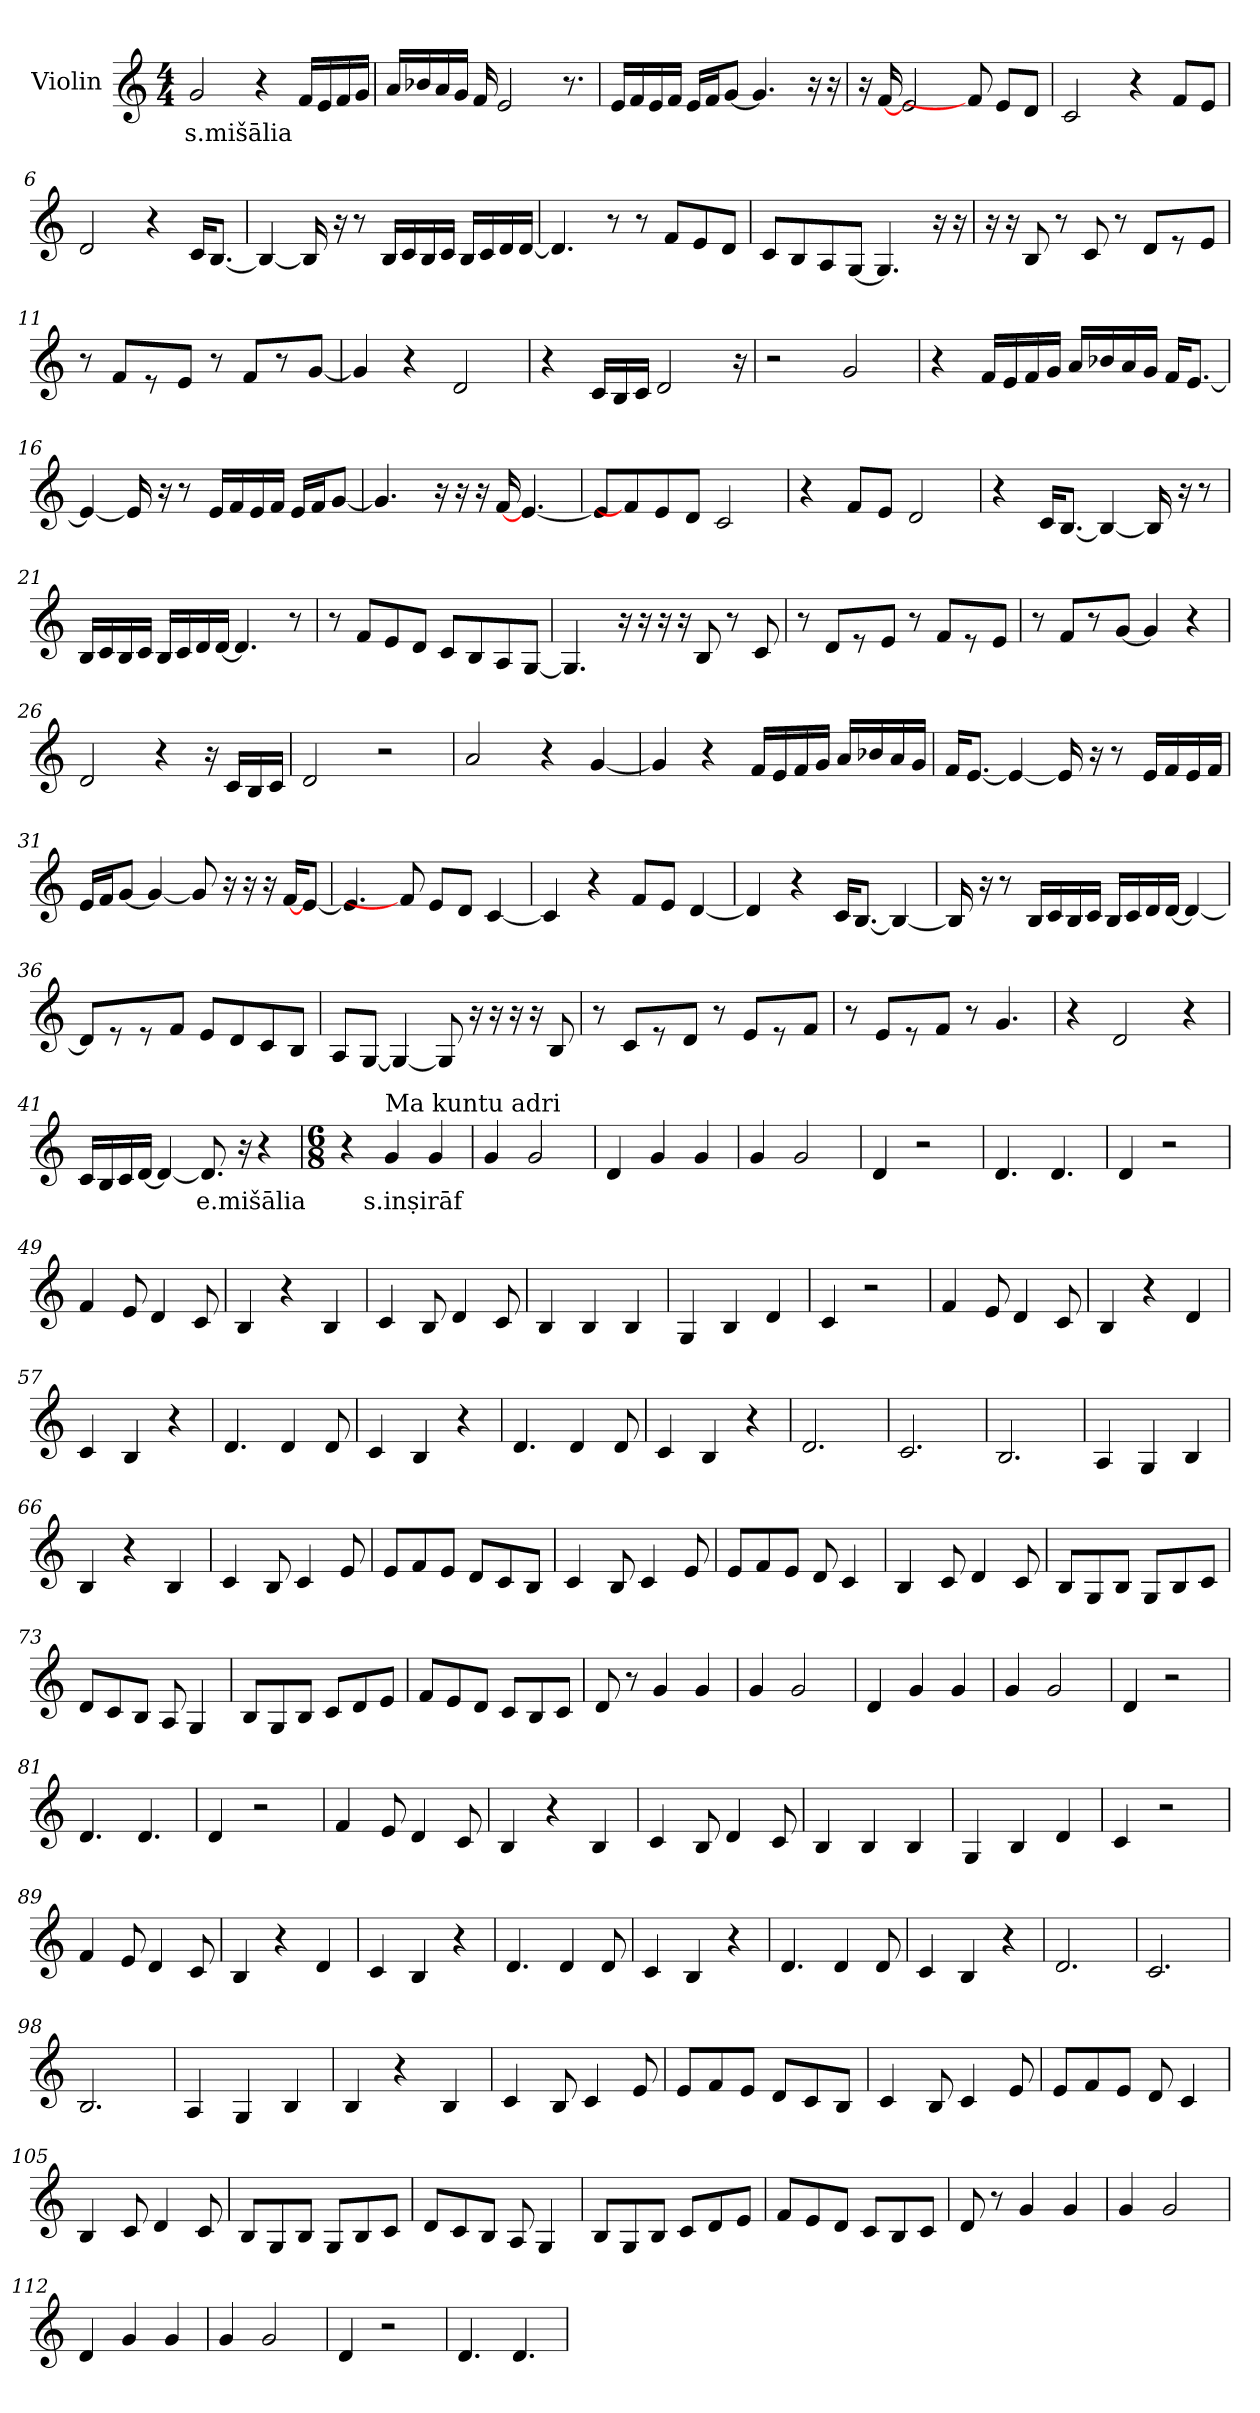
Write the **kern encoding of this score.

**kern	**text
*part1	*part1
*staff1	*staff1
*I"Violin	*
*clefG2	*
*k[]	*
*M4/4	*
*MM80	*
=1	=1
!	!LO:LY:b
2g/	s.mišālia
4r	.
16f/LL	.
16e/	.
16f/	.
16g/JJ	.
=2	=2
16a/LL	.
16b-X/	.
16a/	.
16g/JJ	.
16f/	.
2e/	.
8.r	.
=3	=3
16e/LL	.
16f/	.
16e/	.
16f/JJ	.
16e/LL	.
16f/J	.
[8g/J	.
4.g/]	.
16r	.
16r	.
=4	=4
16r	.
[16f/	.
2e/	.
8f/]	.
8e/L	.
8d/J	.
!!LO:LB:g=z
=5	=5
2c/	.
4r	.
8f/L	.
8e/J	.
=6	=6
2d/	.
4r	.
16c/KL	.
[8.B/J	.
=7	=7
4B/_	.
16B/]	.
16r	.
8r	.
16B/LL	.
16c/	.
16B/	.
16c/JJ	.
16B/LL	.
16c/	.
16d/	.
[16d/JJ	.
=8	=8
4.d/]	.
8r	.
8r	.
8f/L	.
8e/	.
8d/J	.
!!LO:LB:g=z
=9	=9
8c/L	.
8B/	.
8A/	.
[8G/J	.
4.G/]	.
16r	.
16r	.
=10	=10
16r	.
16r	.
8B/	.
8r	.
8c/	.
8r	.
8d/L	.
8r	.
8e/J	.
=11	=11
8r	.
8f/L	.
8r	.
8e/J	.
8r	.
8f/L	.
8r	.
[8g/J	.
=12	=12
4g/]	.
4r	.
2d/	.
!!LO:LB:g=z
=13	=13
4r	.
16c/LL	.
16B/	.
16c/JJ	.
2d/	.
16r	.
=14	=14
2r	.
2g/	.
=15	=15
4r	.
16f/LL	.
16e/	.
16f/	.
16g/JJ	.
16a/LL	.
16b-X/	.
16a/	.
16g/JJ	.
16f/KL	.
[8.e/J	.
=16	=16
4e/_	.
16e/]	.
16r	.
8r	.
16e/LL	.
16f/	.
16e/	.
16f/JJ	.
16e/LL	.
16f/J	.
[8g/J	.
=17	=17
4.g/]	.
16r	.
16r	.
16r	.
[16f/	.
[4.e/	.
!!LO:LB:g=z
=18	=18
8e/L]	.
8f/]	.
8e/	.
8d/J	.
2c/	.
=19	=19
4r	.
8f/L	.
8e/J	.
2d/	.
=20	=20
4r	.
16c/KL	.
[8.B/J	.
4B/_	.
16B/]	.
16r	.
8r	.
=21	=21
16B/LL	.
16c/	.
16B/	.
16c/JJ	.
16B/LL	.
16c/	.
16d/	.
[16d/JJ	.
4.d/]	.
8r	.
=22	=22
8r	.
8f/L	.
8e/	.
8d/J	.
8c/L	.
8B/	.
8A/	.
[8G/J	.
!!LO:LB:g=z
=23	=23
4.G/]	.
16r	.
16r	.
16r	.
16r	.
8B/	.
8r	.
8c/	.
=24	=24
8r	.
8d/L	.
8r	.
8e/J	.
8r	.
8f/L	.
8r	.
8e/J	.
=25	=25
8r	.
8f/L	.
8r	.
[8g/J	.
4g/]	.
4r	.
=26	=26
2d/	.
4r	.
16r	.
16c/LL	.
16B/	.
16c/JJ	.
=27	=27
2d/	.
2r	.
!!LO:LB:g=z
=28	=28
2a/	.
4r	.
[4g/	.
=29	=29
4g/]	.
4r	.
16f/LL	.
16e/	.
16f/	.
16g/JJ	.
16a/LL	.
16b-X/	.
16a/	.
16g/JJ	.
=30	=30
16f/KL	.
[8.e/J	.
4e/_	.
16e/]	.
16r	.
8r	.
16e/LL	.
16f/	.
16e/	.
16f/JJ	.
=31	=31
16e/LL	.
16f/J	.
[8g/J	.
4g/_	.
8g/]	.
16r	.
16r	.
16r	.
[16f/KL	.
[8e/J	.
!!LO:PB:g=z
=32	=32
4.e/]	.
8f/]	.
8e/L	.
8d/J	.
[4c/	.
=33	=33
4c/]	.
4r	.
8f/L	.
8e/J	.
[4d/	.
=34	=34
4d/]	.
4r	.
16c/KL	.
[8.B/J	.
4B/_	.
=35	=35
16B/]	.
16r	.
8r	.
16B/LL	.
16c/	.
16B/	.
16c/JJ	.
16B/LL	.
16c/	.
16d/	.
[16d/JJ	.
4d/_	.
!!LO:PB:g=z
=36	=36
8d/L]	.
8r	.
8r	.
8f/J	.
8e/L	.
8d/	.
8c/	.
8B/J	.
=37	=37
8A/L	.
[8G/J	.
4G/_	.
8G/]	.
16r	.
16r	.
16r	.
16r	.
8B/	.
=38	=38
8r	.
8c/L	.
8r	.
8d/J	.
8r	.
8e/L	.
8r	.
8f/J	.
=39	=39
8r	.
8e/L	.
8r	.
8f/J	.
8r	.
4.g/	.
=40	=40
4r	.
2d/	.
4r	.
!!LO:LB:g=z
=41	=41
16c/LL	.
16B/	.
16c/	.
[16d/JJ	.
4d/_	.
!	!LO:LY:b
8.d/]	e.mišālia
16r	.
4r	.
=42	=42
*M6/8	*
*MM120	*
4r	.
!LO:TX:a:t=Ma kuntu adri	!
!	!LO:LY:b
4g/	s.inṣirāf
4g/	.
=43	=43
4g/	.
2g/	.
=44	=44
4d/	.
4g/	.
4g/	.
=45	=45
4g/	.
2g/	.
=46	=46
4d/	.
2r	.
=47	=47
4.d/	.
4.d/	.
!!LO:LB:g=z
=48	=48
4d/	.
2r	.
=49	=49
4f/	.
8e/	.
4d/	.
8c/	.
=50	=50
4B/	.
4r	.
4B/	.
=51	=51
4c/	.
8B/	.
4d/	.
8c/	.
=52	=52
4B/	.
4B/	.
4B/	.
=53	=53
4G/	.
4B/	.
4d/	.
=54	=54
4c/	.
2r	.
!!LO:LB:g=z
=55	=55
4f/	.
8e/	.
4d/	.
8c/	.
=56	=56
4B/	.
4r	.
4d/	.
=57	=57
4c/	.
4B/	.
4r	.
=58	=58
4.d/	.
4d/	.
8d/	.
=59	=59
4c/	.
4B/	.
4r	.
=60	=60
4.d/	.
4d/	.
8d/	.
=61	=61
4c/	.
4B/	.
4r	.
!!LO:LB:g=z
=62	=62
2.d/	.
=63	=63
2.c/	.
=64	=64
2.B/	.
=65	=65
4A/	.
4G/	.
4B/	.
=66	=66
4B/	.
4r	.
4B/	.
=67	=67
4c/	.
8B/	.
4c/	.
8e/	.
=68	=68
8e/L	.
8f/	.
8e/J	.
8d/L	.
8c/	.
8B/J	.
!!LO:LB:g=z
=69	=69
4c/	.
8B/	.
4c/	.
8e/	.
=70	=70
8e/L	.
8f/	.
8e/J	.
8d/	.
4c/	.
=71	=71
4B/	.
8c/	.
4d/	.
8c/	.
=72	=72
8B/L	.
8G/	.
8B/J	.
8G/L	.
8B/	.
8c/J	.
=73	=73
8d/L	.
8c/	.
8B/J	.
8A/	.
4G/	.
!!LO:LB:g=z
=74	=74
8B/L	.
8G/	.
8B/J	.
8c/L	.
8d/	.
8e/J	.
=75	=75
8f/L	.
8e/	.
8d/J	.
8c/L	.
8B/	.
8c/J	.
=76	=76
8d/	.
8r	.
4g/	.
4g/	.
=77	=77
4g/	.
2g/	.
=78	=78
4d/	.
4g/	.
4g/	.
=79	=79
4g/	.
2g/	.
!!LO:LB:g=z
=80	=80
4d/	.
2r	.
=81	=81
4.d/	.
4.d/	.
=82	=82
4d/	.
2r	.
=83	=83
4f/	.
8e/	.
4d/	.
8c/	.
=84	=84
4B/	.
4r	.
4B/	.
=85	=85
4c/	.
8B/	.
4d/	.
8c/	.
=86	=86
4B/	.
4B/	.
4B/	.
!!LO:PB:g=z
=87	=87
4G/	.
4B/	.
4d/	.
=88	=88
4c/	.
2r	.
=89	=89
4f/	.
8e/	.
4d/	.
8c/	.
=90	=90
4B/	.
4r	.
4d/	.
=91	=91
4c/	.
4B/	.
4r	.
=92	=92
4.d/	.
4d/	.
8d/	.
=93	=93
4c/	.
4B/	.
4r	.
!!LO:LB:g=z
=94	=94
4.d/	.
4d/	.
8d/	.
=95	=95
4c/	.
4B/	.
4r	.
=96	=96
2.d/	.
=97	=97
2.c/	.
=98	=98
2.B/	.
=99	=99
4A/	.
4G/	.
4B/	.
=100	=100
4B/	.
4r	.
4B/	.
=101	=101
4c/	.
8B/	.
4c/	.
8e/	.
!!LO:LB:g=z
=102	=102
8e/L	.
8f/	.
8e/J	.
8d/L	.
8c/	.
8B/J	.
=103	=103
4c/	.
8B/	.
4c/	.
8e/	.
=104	=104
8e/L	.
8f/	.
8e/J	.
8d/	.
4c/	.
=105	=105
4B/	.
8c/	.
4d/	.
8c/	.
=106	=106
8B/L	.
8G/	.
8B/J	.
8G/L	.
8B/	.
8c/J	.
!!LO:LB:g=z
=107	=107
8d/L	.
8c/	.
8B/J	.
8A/	.
4G/	.
=108	=108
8B/L	.
8G/	.
8B/J	.
8c/L	.
8d/	.
8e/J	.
=109	=109
8f/L	.
8e/	.
8d/J	.
8c/L	.
8B/	.
8c/J	.
=110	=110
8d/	.
8r	.
4g/	.
4g/	.
=111	=111
4g/	.
2g/	.
=112	=112
4d/	.
4g/	.
4g/	.
!!LO:LB:g=z
=113	=113
4g/	.
2g/	.
=114	=114
4d/	.
2r	.
=115	=115
4.d/	.
4.d/	.
=	=
*-	*-
